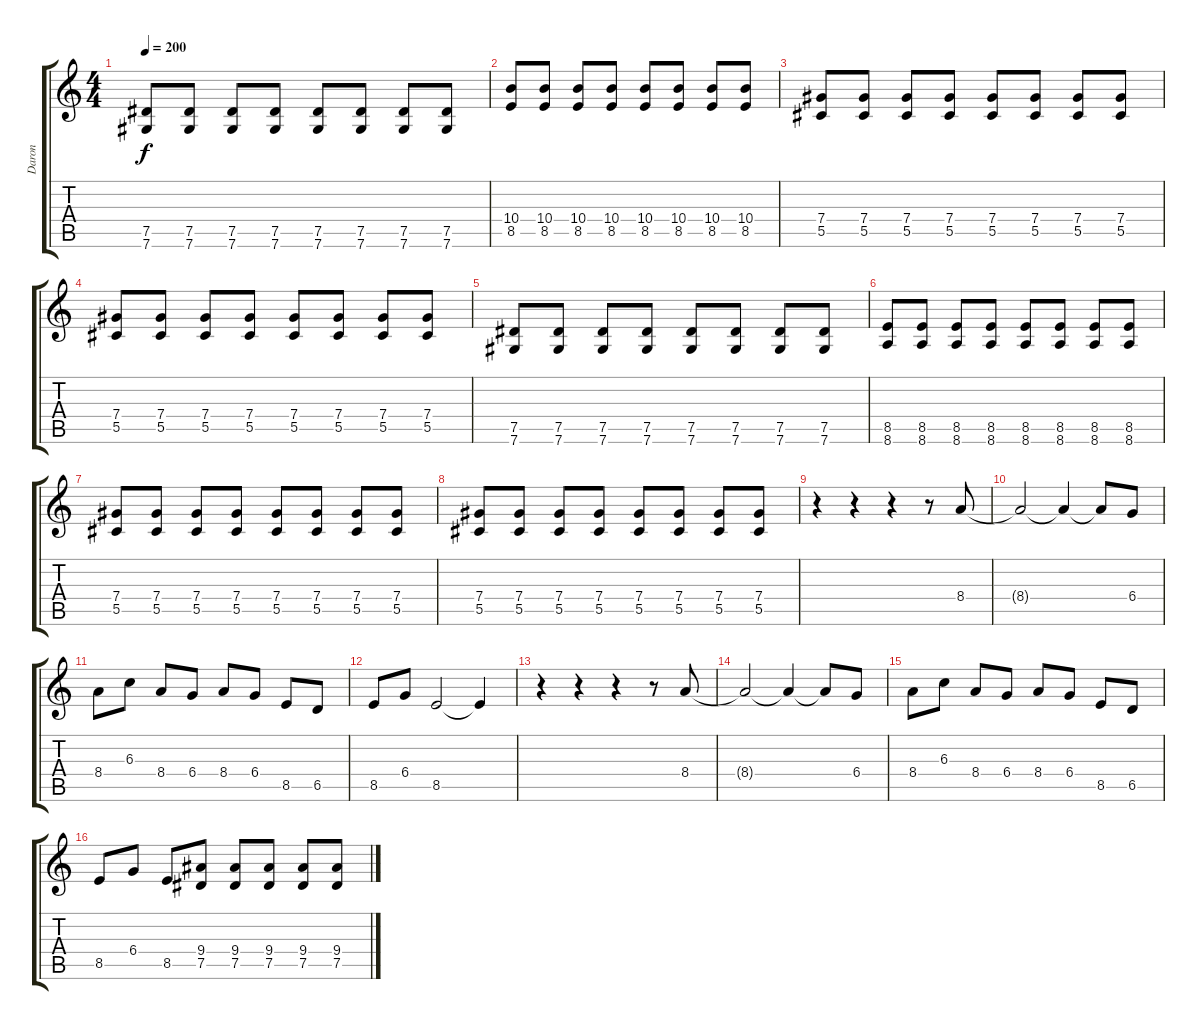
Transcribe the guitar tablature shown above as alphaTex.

\track ("Daron" "Daron") {instrument overdrivenguitar}
\staff {score tabs}
\tuning (Eb4 Bb3 Gb3 Db3 Ab2 Db2) {hide}
\ts (4 4)
\tempo 200
\clef g2
\ks c
(7.5 7.6).8{dy f} (7.5 7.6).8 (7.5 7.6).8 (7.5 7.6).8 (7.5 7.6).8 (7.5 7.6).8 (7.5 7.6).8 (7.5 7.6).8 |
(10.4 8.5).8 (10.4 8.5).8 (10.4 8.5).8 (10.4 8.5).8 (10.4 8.5).8 (10.4 8.5).8 (10.4 8.5).8 (10.4 8.5).8 |
(7.4 5.5).8 (7.4 5.5).8 (7.4 5.5).8 (7.4 5.5).8 (7.4 5.5).8 (7.4 5.5).8 (7.4 5.5).8 (7.4 5.5).8 |
(7.4 5.5).8 (7.4 5.5).8 (7.4 5.5).8 (7.4 5.5).8 (7.4 5.5).8 (7.4 5.5).8 (7.4 5.5).8 (7.4 5.5).8 |
(7.5 7.6).8 (7.5 7.6).8 (7.5 7.6).8 (7.5 7.6).8 (7.5 7.6).8 (7.5 7.6).8 (7.5 7.6).8 (7.5 7.6).8 |
(8.5 8.6).8 (8.5 8.6).8 (8.5 8.6).8 (8.5 8.6).8 (8.5 8.6).8 (8.5 8.6).8 (8.5 8.6).8 (8.5 8.6).8 |
(7.4 5.5).8 (7.4 5.5).8 (7.4 5.5).8 (7.4 5.5).8 (7.4 5.5).8 (7.4 5.5).8 (7.4 5.5).8 (7.4 5.5).8 |
(7.4 5.5).8 (7.4 5.5).8 (7.4 5.5).8 (7.4 5.5).8 (7.4 5.5).8 (7.4 5.5).8 (7.4 5.5).8 (7.4 5.5).8 |
r.4 r.4 r.4 r.8 8.4.8 |
8.4{t}.2 8.4{t}.4 8.4{t}.8 6.4.8 |
8.4.8 6.3.8 8.4.8 6.4.8 8.4.8 6.4.8 8.5.8 6.5.8 |
8.5.8 6.4.8 8.5.2 8.5{t}.4 |
r.4 r.4 r.4 r.8 8.4.8 |
8.4{t}.2 8.4{t}.4 8.4{t}.8 6.4.8 |
8.4.8 6.3.8 8.4.8 6.4.8 8.4.8 6.4.8 8.5.8 6.5.8 |
8.5.8 6.4.8 8.5.8 (9.4 7.5).8 (9.4 7.5).8 (9.4 7.5).8 (9.4 7.5).8 (9.4 7.5).8
